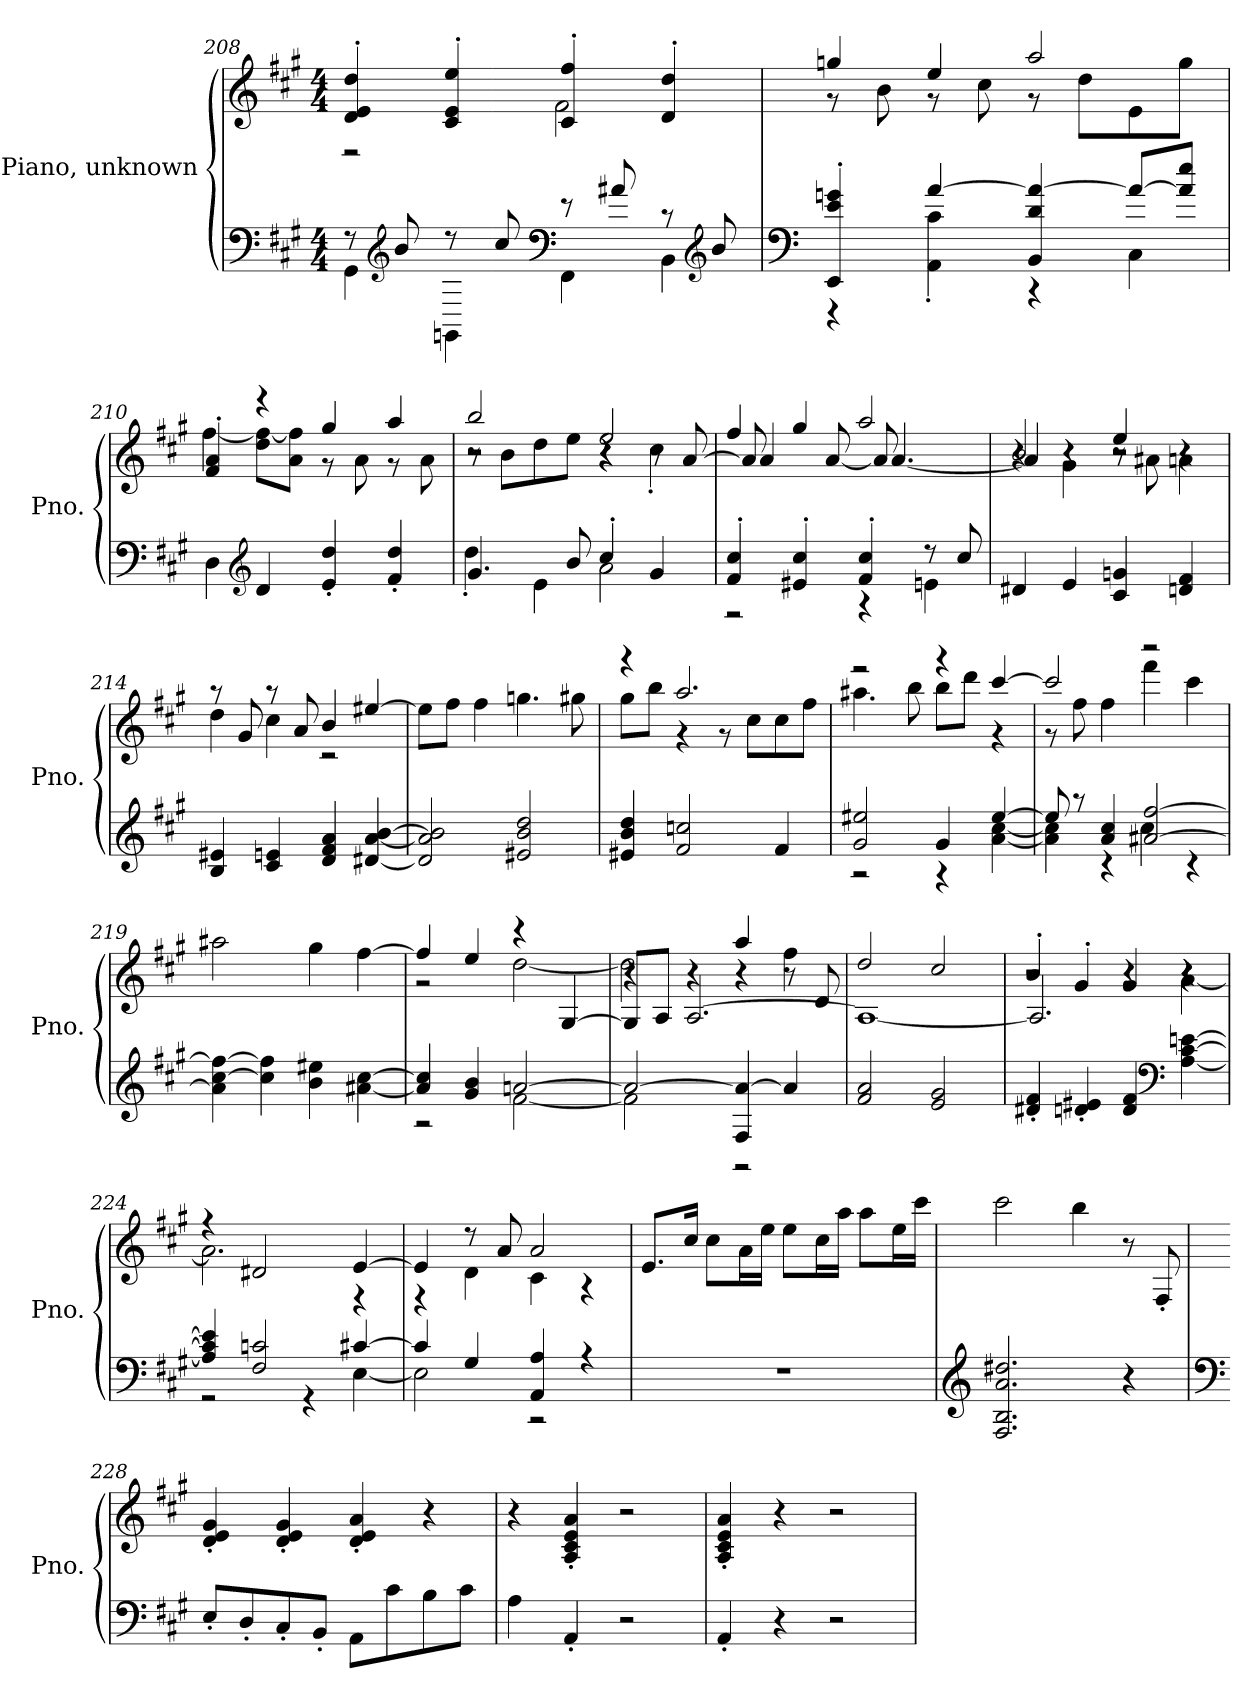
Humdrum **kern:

**kern	**kern
*part1	*part1
*staff2	*staff1
*I"Piano, unknown	*
*I'Pno.	*
*clefF4	*clefG2
*k[f#c#g#]	*k[f#c#g#]
*M4/4	*M4/4
=208	=208
*^	*^
8r	4GG#\	4d/' 4e/' 4dd/'	2r
*clefG2	*	*	*
8b/	.	.	.
8r	4GGn\	4c#/' 4e/' 4ee/'	.
8cc#/	.	.	.
*clefF4	*	*	*
8r	4FF#\	4c#/' 4ff#/'	2f#\
8a#X/	.	.	.
8r	4BB\	4d/' 4dd/'	.
*clefG2	*	*	*
8b/	.	.	.
=209	=209	=209	=209
*clefF4	*	*	*
4EE/' 4e/' 4gn/'	4r	4ggn/	8r
.	.	.	8b\
[4a/	4AA\' 4c#\'	4ee/	8r
.	.	.	8cc#\
4BB/ 4d/ 4a/_	4r	2aa/	8r
.	.	.	8dd\L
8a/L_	4C#\	.	8e\
8a/] 8ee/J	.	.	8gg\J
*v	*v	*	*
!!LO:LB:g=z	!!
=210	=210	=210
4D\	4f#/' 4a/'	[4ff#\
*clefG2	*	*
4d/	4r	8dd\ 8ff#\_L
.	.	8a\ 8ff#\]J
4e/' 4dd/'	4gg#/	8r
.	.	8a\
4f#/' 4dd/'	4aa/	8r
.	.	8a\
=211	=211	=211
*^	*	*^
4.g#/	4dd'\	2bb/	8r	2r
.	.	.	8b\L	.
.	4e\	.	8dd\	.
8b/	.	.	8ee\J	.
4cc#'/	2a\	2ee/	4r	4r
4g#/	.	.	4cc#'\	8r
.	.	.	.	[8a/
*	*	*	*v	*v
=212	=212	=212	=212
4f#/' 4cc#/'	2r	4ff#/	8a/]
.	.	.	4a/
4e#X/' 4cc#/'	.	4gg#/	.
.	.	.	[8a/
4f#/' 4cc#/'	4r	2aa/	8a/]
.	.	.	[4.a/
8r	4en\	.	.
8cc#/	.	.	.
*v	*v	*	*
=213	=213	=213
*	*	*^
4d#X/	2b/	4r	4a/]
4e/	.	4g#\	4r
4c#/ 4gn/	4ee/	8r	2r
.	.	8a#X\	.
4dn/ 4f#/	4r	4an\	.
*	*	*v	*v
!!LO:LB:g=z
=214	=214	=214
4B/ 4e#X/	8r	4dd\
.	8g#/	.
4c#/ 4en/	8r	4cc#\
.	8a/	.
4d/ 4f#/ 4a/	4b/	2r
[4d#X/ [4a/ [4b/	[4ee#X/	.
*	*v	*v
=215	=215
2d#/] 2a/] 2b/]	8ee#\L]
.	8ff#\J
.	4ff#\
2e#X/ 2b/ 2dd/	4.ggn\
.	8gg#X\
=216	=216
*	*^
4e#X/ 4b/ 4dd/	4r	8gg#\L
.	.	8bb\J
2f#/ 2ccn/	2.aa/	4r
.	.	8r
.	.	8cc#\L
4f#/	.	8cc#\
.	.	8ff#\J
=217	=217	=217
*^	*	*
2g#/ 2ee#X/	2r	2r	4.aa#X\
.	.	.	8bb\
4g#/	4r	4r	8bb\L
.	.	.	8ddd\J
[4ee#/	[4a\ [4cc#\	[4ccc#/	4r
=218	=218	=218	=218
8ee#/]	4a\] 4cc#\]	2ccc#/]	8r
8r	.	.	8ff#\
4a/ 4cc#/	4r	.	4ff#\
[2a#X/ [2ff#/	4cc#\	2r	4fff#\
.	4r	.	4ccc#\
*v	*v	*	*
*	*v	*v
!!LO:LB:g=z
=219	=219
4a#\] [4cc#\ 4ff#\_	2aa#X\
4cc#\] 4ff#\]	.
4b\ 4ee#X\	4gg#\
[4a#X\ [4cc#\	[4ff#\
=220	=220
*^	*^
4a#/] 4cc#/]	2r	4ff#/]	2r
4g#/ 4b/	.	4ee/	.
[2an/	[2f#\	4r	[2dd\
.	.	[4G#/	.
=221	=221	=221	=221
*	*	*	*^
2a/_	2f#\]	8G#/L]	2dd\]	4r
.	.	8A/J	.	.
.	.	4r	.	[2.A/
4F#/ 4a/_	2r	4aa/	4r	.
4a/]	.	8r	4ff#\	.
.	.	8d/	.	.
*v	*v	*	*	*
*	*	*v	*v
=222	=222	=222
2f#/ 2a/	2dd/	1A_
2e/ 2g#/	2cc#/	.
=223	=223	=223
*	*	*^
4d#X/' 4f#/'	4b'/	2r	2.A/]
4dn/' 4e#X/'	4g#'/	.	.
4d/ 4f#/	4g#/	4r	.
*clefF4	*	*	*
[4A\ [4c#\ [4en\	4r	[4a\	4r
*	*	*v	*v
=224	=224	=224
*^	*	*
4A/] 4c#/] 4e/]	2r	4r	2.a\]
2F#/ 2cn/	.	2d#X/	.
.	4r	.	.
[4c#X/	[4E\	[4e/	4r
!!LO:PB:g=z	!!
=225	=225	=225	=225
4c#/]	2E\]	4e/]	4r
4G#/	.	8r	4d\
.	.	8a/	.
4AA/ 4A/	2r	2a/	4c#\
4r	.	.	4r
*v	*v	*	*
*	*v	*v
=226	=226
1r	8.e/L
.	16cc#/Jk
.	8cc#\L
.	16a\L
.	16ee\JJ
.	8ee\L
.	16cc#\L
.	16aa\JJ
.	8aa\L
.	16ee\L
.	16ccc#\JJ
=227	=227
*clefG2	*
2.F#/ 2.B/ 2.a/ 2.dd#X/	2ccc#\
.	4bb\
4r	8r
.	8F#'/
=228	=228
*clefF4	*
8E'/L	4d/' 4e/' 4g#/'
8D'/	.
8C#'/	4d/' 4e/' 4g#/'
8BB'/J	.
8AA\L	4d/' 4e/' 4a/'
8c#\	.
8B\	4r
8c#\J	.
=229	=229
4A\	4r
4AA'/	4A/' 4c#/' 4e/' 4a/'
2r	2r
!!LO:LB:g=z
=230	=230
4AA'/	4A/' 4c#/' 4e/' 4a/'
4r	4r
2r	2r
=	=
*-	*-
